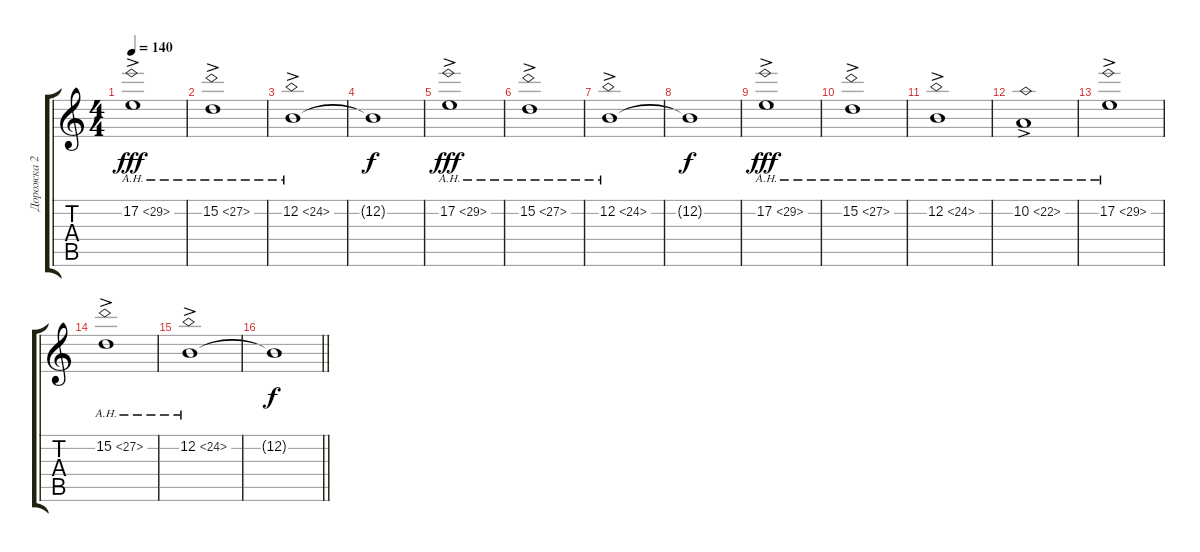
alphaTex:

\track ("Дорожка 2" "Дорожка 2") {instrument pad6metallic}
\staff {score tabs}
\tuning (E4 B3 G3 D3 A2 E2) {hide}
\ts (4 4)
\tempo 140
\clef g2
\ks c
17.2{ah 12 ac}.1{dy fff} |
15.2{ah 12 ac}.1 |
12.2{ah 12 ac}.1 |
12.2{t}.1{dy f} |
17.2{ah 12 ac}.1{dy fff} |
15.2{ah 12 ac}.1 |
12.2{ah 12 ac}.1 |
12.2{t}.1{dy f} |
17.2{ah 12 ac}.1{dy fff} |
15.2{ah 12 ac}.1 |
12.2{ah 12 ac}.1 |
10.2{ah 12 ac}.1 |
17.2{ah 12 ac}.1 |
15.2{ah 12 ac}.1 |
12.2{ah 12 ac}.1 |
\barLineRight lightlight
12.2{t}.1{dy f}
